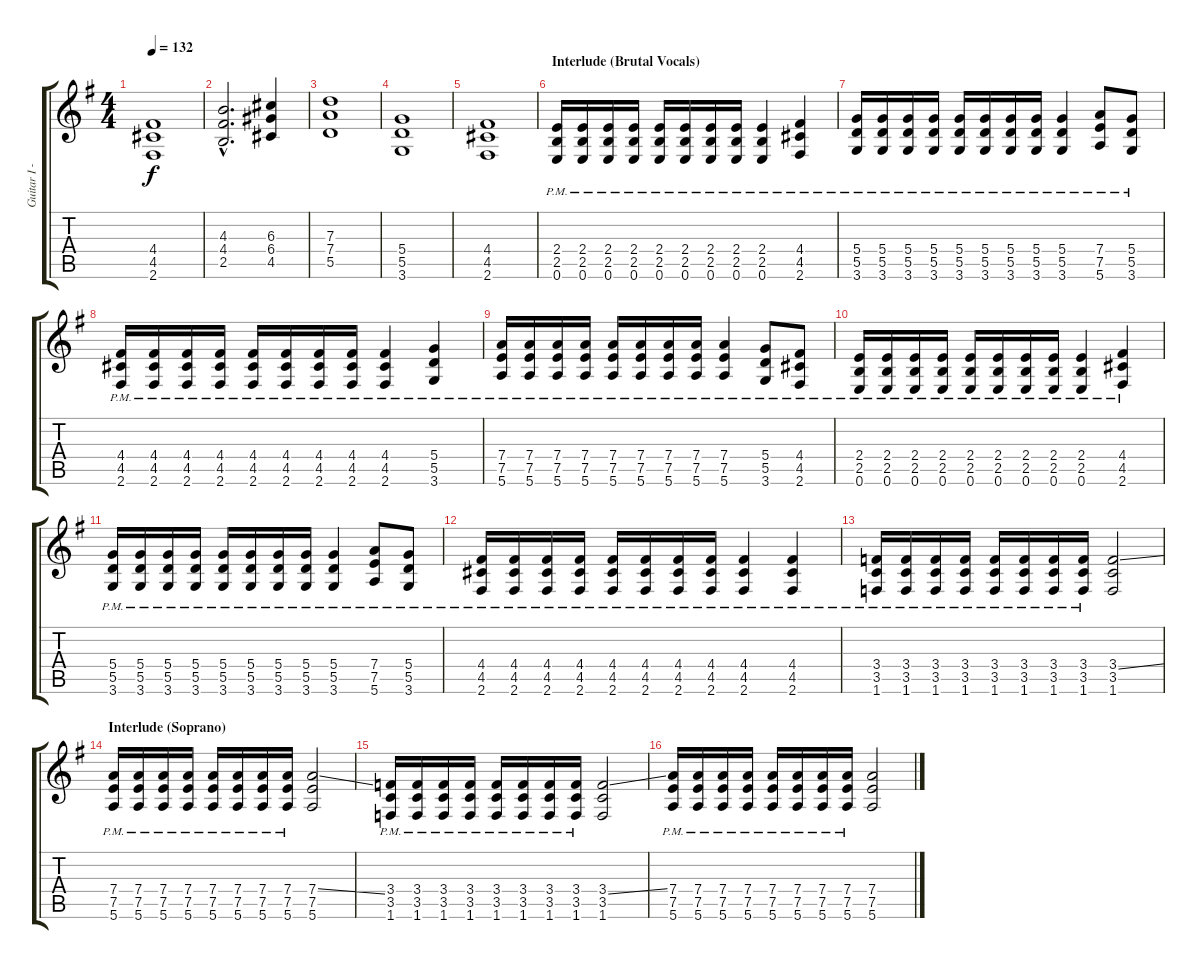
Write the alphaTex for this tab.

\track ("Guitar I - Mark Jansen" "Guitar I -") {instrument distortionguitar}
\staff {score tabs}
\tuning (E4 B3 G3 D3 A2 E2) {hide}
\ts (4 4)
\tempo 132
\clef g2
\ks g
(4.4 4.5 2.6).1{dy f} |
(4.3{hac} 4.4{hac} 2.5{hac}).2{d} (6.3 6.4 4.5).4 |
(7.3 7.4 5.5).1 |
(5.4 5.5 3.6).1 |
(4.4 4.5 2.6).1 |
\section ("" "Interlude (Brutal Vocals)")
(2.4{pm} 2.5{pm} 0.6{pm}).16 (2.4{pm} 2.5{pm} 0.6{pm}).16 (2.4{pm} 2.5{pm} 0.6{pm}).16 (2.4{pm} 2.5{pm} 0.6{pm}).16 (2.4{pm} 2.5{pm} 0.6{pm}).16 (2.4{pm} 2.5{pm} 0.6{pm}).16 (2.4{pm} 2.5{pm} 0.6{pm}).16 (2.4{pm} 2.5{pm} 0.6{pm}).16 (2.4{pm} 2.5{pm} 0.6{pm}).4 (4.4{pm} 4.5{pm} 2.6{pm}).4 |
(5.4{pm} 5.5{pm} 3.6{pm}).16 (5.4{pm} 5.5{pm} 3.6{pm}).16 (5.4{pm} 5.5{pm} 3.6{pm}).16 (5.4{pm} 5.5{pm} 3.6{pm}).16 (5.4{pm} 5.5{pm} 3.6{pm}).16 (5.4{pm} 5.5{pm} 3.6{pm}).16 (5.4{pm} 5.5{pm} 3.6{pm}).16 (5.4{pm} 5.5{pm} 3.6{pm}).16 (5.4{pm} 5.5{pm} 3.6{pm}).4 (7.4{pm} 7.5{pm} 5.6{pm}).8 (5.4{pm} 5.5{pm} 3.6{pm}).8 |
(4.4{pm} 4.5{pm} 2.6{pm}).16 (4.4{pm} 4.5{pm} 2.6{pm}).16 (4.4{pm} 4.5{pm} 2.6{pm}).16 (4.4{pm} 4.5{pm} 2.6{pm}).16 (4.4{pm} 4.5{pm} 2.6{pm}).16 (4.4{pm} 4.5{pm} 2.6{pm}).16 (4.4{pm} 4.5{pm} 2.6{pm}).16 (4.4{pm} 4.5{pm} 2.6{pm}).16 (4.4{pm} 4.5{pm} 2.6{pm}).4 (5.4{pm} 5.5{pm} 3.6{pm}).4 |
(7.4{pm} 7.5{pm} 5.6{pm}).16 (7.4{pm} 7.5{pm} 5.6{pm}).16 (7.4{pm} 7.5{pm} 5.6{pm}).16 (7.4{pm} 7.5{pm} 5.6{pm}).16 (7.4{pm} 7.5{pm} 5.6{pm}).16 (7.4{pm} 7.5{pm} 5.6{pm}).16 (7.4{pm} 7.5{pm} 5.6{pm}).16 (7.4{pm} 7.5{pm} 5.6{pm}).16 (7.4{pm} 7.5{pm} 5.6{pm}).4 (5.4{pm} 5.5{pm} 3.6{pm}).8 (4.4{pm} 4.5{pm} 2.6{pm}).8 |
(2.4{pm} 2.5{pm} 0.6{pm}).16 (2.4{pm} 2.5{pm} 0.6{pm}).16 (2.4{pm} 2.5{pm} 0.6{pm}).16 (2.4{pm} 2.5{pm} 0.6{pm}).16 (2.4{pm} 2.5{pm} 0.6{pm}).16 (2.4{pm} 2.5{pm} 0.6{pm}).16 (2.4{pm} 2.5{pm} 0.6{pm}).16 (2.4{pm} 2.5{pm} 0.6{pm}).16 (2.4{pm} 2.5{pm} 0.6{pm}).4 (4.4{pm} 4.5{pm} 2.6{pm}).4 |
(5.4{pm} 5.5{pm} 3.6{pm}).16 (5.4{pm} 5.5{pm} 3.6{pm}).16 (5.4{pm} 5.5{pm} 3.6{pm}).16 (5.4{pm} 5.5{pm} 3.6{pm}).16 (5.4{pm} 5.5{pm} 3.6{pm}).16 (5.4{pm} 5.5{pm} 3.6{pm}).16 (5.4{pm} 5.5{pm} 3.6{pm}).16 (5.4{pm} 5.5{pm} 3.6{pm}).16 (5.4{pm} 5.5{pm} 3.6{pm}).4 (7.4{pm} 7.5{pm} 5.6{pm}).8 (5.4{pm} 5.5{pm} 3.6{pm}).8 |
(4.4{pm} 4.5{pm} 2.6{pm}).16 (4.4{pm} 4.5{pm} 2.6{pm}).16 (4.4{pm} 4.5{pm} 2.6{pm}).16 (4.4{pm} 4.5{pm} 2.6{pm}).16 (4.4{pm} 4.5{pm} 2.6{pm}).16 (4.4{pm} 4.5{pm} 2.6{pm}).16 (4.4{pm} 4.5{pm} 2.6{pm}).16 (4.4{pm} 4.5{pm} 2.6{pm}).16 (4.4{pm} 4.5{pm} 2.6{pm}).4 (4.4{pm} 4.5{pm} 2.6{pm}).4 |
(3.4{pm} 3.5{pm} 1.6{pm}).16 (3.4{pm} 3.5{pm} 1.6{pm}).16 (3.4{pm} 3.5{pm} 1.6{pm}).16 (3.4{pm} 3.5{pm} 1.6{pm}).16 (3.4{pm} 3.5{pm} 1.6{pm}).16 (3.4{pm} 3.5{pm} 1.6{pm}).16 (3.4{pm} 3.5{pm} 1.6{pm}).16 (3.4{pm} 3.5{pm} 1.6{pm}).16 (3.4{ss} 3.5 1.6).2 |
\section ("" "Interlude (Soprano)")
(7.4{pm} 7.5{pm} 5.6{pm}).16 (7.4{pm} 7.5{pm} 5.6{pm}).16 (7.4{pm} 7.5{pm} 5.6{pm}).16 (7.4{pm} 7.5{pm} 5.6{pm}).16 (7.4{pm} 7.5{pm} 5.6{pm}).16 (7.4{pm} 7.5{pm} 5.6{pm}).16 (7.4{pm} 7.5{pm} 5.6{pm}).16 (7.4{pm} 7.5{pm} 5.6{pm}).16 (7.4{ss} 7.5 5.6).2 |
(3.4{pm} 3.5{pm} 1.6{pm}).16 (3.4{pm} 3.5{pm} 1.6{pm}).16 (3.4{pm} 3.5{pm} 1.6{pm}).16 (3.4{pm} 3.5{pm} 1.6{pm}).16 (3.4{pm} 3.5{pm} 1.6{pm}).16 (3.4{pm} 3.5{pm} 1.6{pm}).16 (3.4{pm} 3.5{pm} 1.6{pm}).16 (3.4{pm} 3.5{pm} 1.6{pm}).16 (3.4{ss} 3.5 1.6).2 |
(7.4{pm} 7.5{pm} 5.6{pm}).16 (7.4{pm} 7.5{pm} 5.6{pm}).16 (7.4{pm} 7.5{pm} 5.6{pm}).16 (7.4{pm} 7.5{pm} 5.6{pm}).16 (7.4{pm} 7.5{pm} 5.6{pm}).16 (7.4{pm} 7.5{pm} 5.6{pm}).16 (7.4{pm} 7.5{pm} 5.6{pm}).16 (7.4{pm} 7.5{pm} 5.6{pm}).16 (7.4{ss} 7.5 5.6).2
